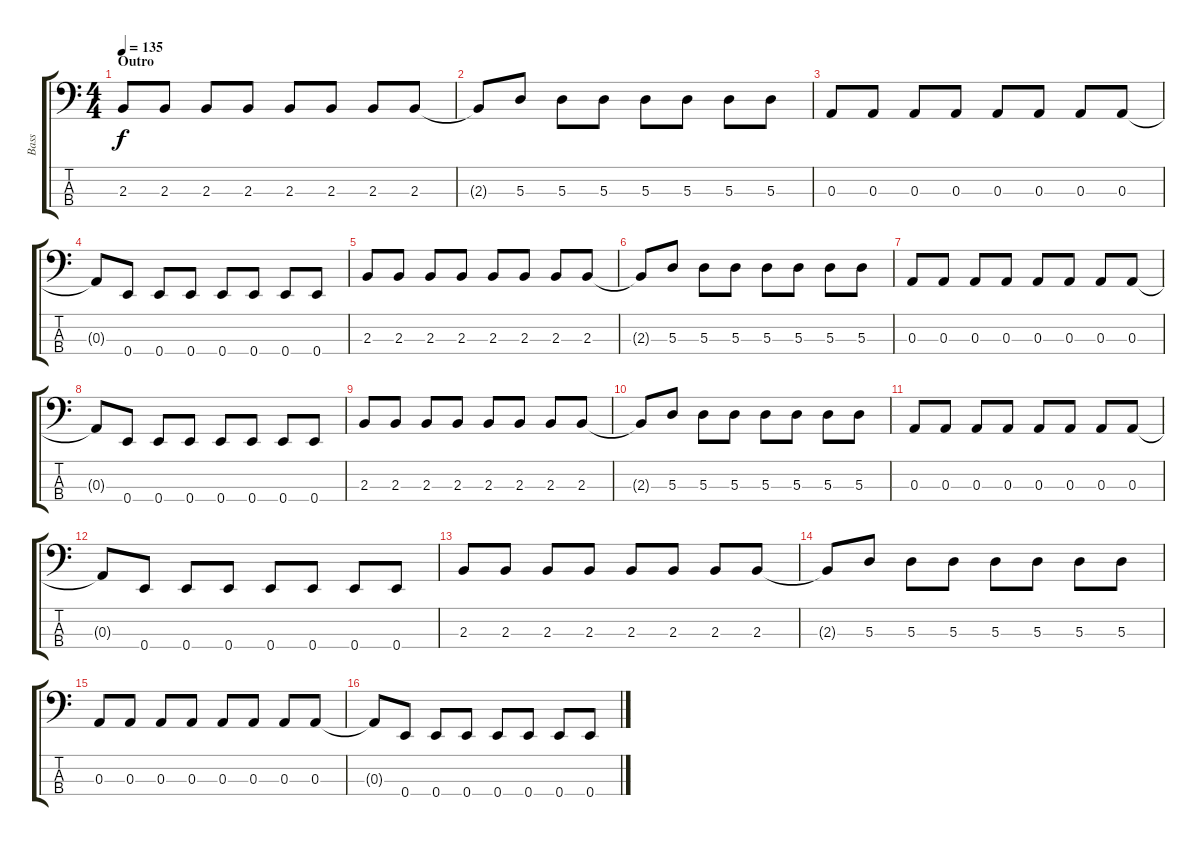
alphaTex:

\track ("Bass" "Bass") {instrument electricbassfinger}
\staff {score tabs}
\tuning (G2 D2 A1 E1) {hide}
\ts (4 4)
\section ("" "Outro")
\tempo 135
\clef f4
\ks c
2.3.8{dy f} 2.3.8 2.3.8 2.3.8 2.3.8 2.3.8 2.3.8 2.3.8 |
2.3{t}.8 5.3.8 5.3.8 5.3.8 5.3.8 5.3.8 5.3.8 5.3.8 |
0.3.8 0.3.8 0.3.8 0.3.8 0.3.8 0.3.8 0.3.8 0.3.8 |
0.3{t}.8 0.4.8 0.4.8 0.4.8 0.4.8 0.4.8 0.4.8 0.4.8 |
2.3.8 2.3.8 2.3.8 2.3.8 2.3.8 2.3.8 2.3.8 2.3.8 |
2.3{t}.8 5.3.8 5.3.8 5.3.8 5.3.8 5.3.8 5.3.8 5.3.8 |
0.3.8 0.3.8 0.3.8 0.3.8 0.3.8 0.3.8 0.3.8 0.3.8 |
0.3{t}.8 0.4.8 0.4.8 0.4.8 0.4.8 0.4.8 0.4.8 0.4.8 |
2.3.8 2.3.8 2.3.8 2.3.8 2.3.8 2.3.8 2.3.8 2.3.8 |
2.3{t}.8 5.3.8 5.3.8 5.3.8 5.3.8 5.3.8 5.3.8 5.3.8 |
0.3.8 0.3.8 0.3.8 0.3.8 0.3.8 0.3.8 0.3.8 0.3.8 |
0.3{t}.8 0.4.8 0.4.8 0.4.8 0.4.8 0.4.8 0.4.8 0.4.8 |
2.3.8 2.3.8 2.3.8 2.3.8 2.3.8 2.3.8 2.3.8 2.3.8 |
2.3{t}.8 5.3.8 5.3.8 5.3.8 5.3.8 5.3.8 5.3.8 5.3.8 |
0.3.8 0.3.8 0.3.8 0.3.8 0.3.8 0.3.8 0.3.8 0.3.8 |
0.3{t}.8 0.4.8 0.4.8 0.4.8 0.4.8 0.4.8 0.4.8 0.4.8
